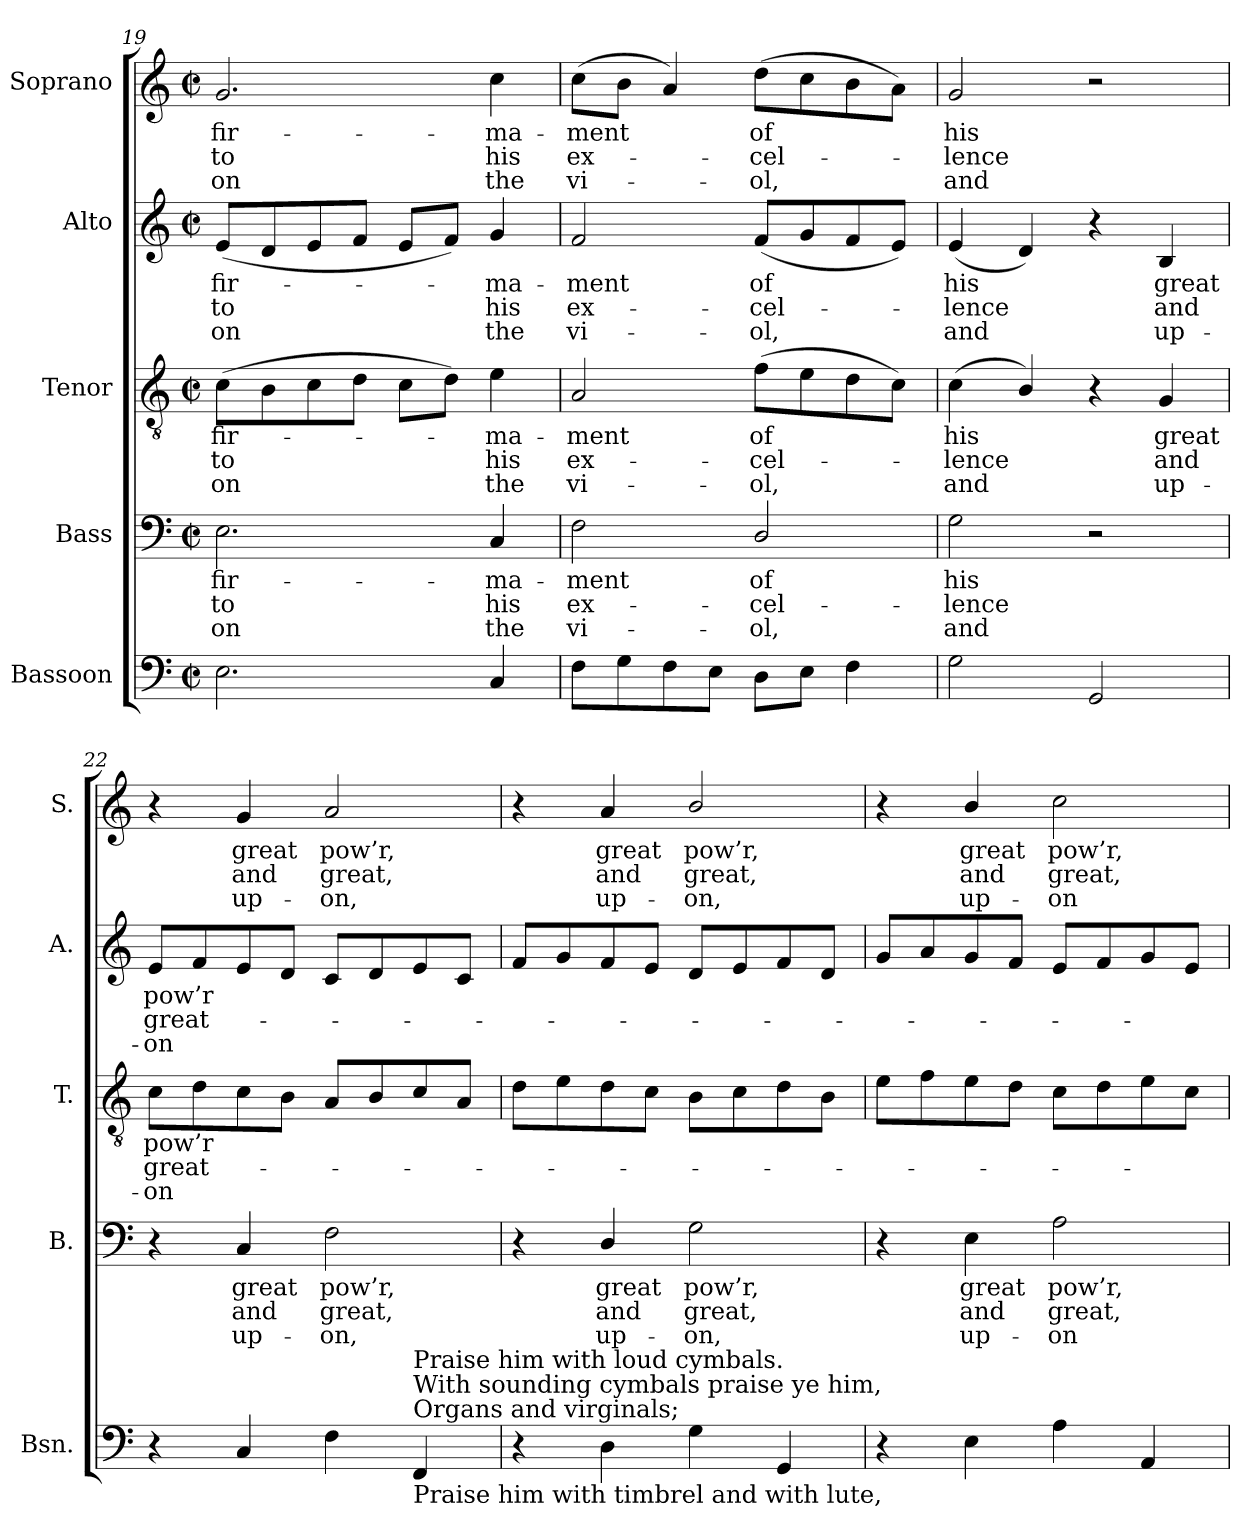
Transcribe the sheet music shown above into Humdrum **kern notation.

**kern	**kern	**text	**text	**text	**kern	**text	**text	**text	**kern	**text	**text	**text	**kern	**text	**text	**text
*part5	*part4	*part4	*part4	*part4	*part3	*part3	*part3	*part3	*part2	*part2	*part2	*part2	*part1	*part1	*part1	*part1
*staff5	*staff4	*staff4	*staff4	*staff4	*staff3	*staff3	*staff3	*staff3	*staff2	*staff2	*staff2	*staff2	*staff1	*staff1	*staff1	*staff1
*I"Bassoon	*I"Bass	*	*	*	*I"Tenor	*	*	*	*I"Alto	*	*	*	*I"Soprano	*	*	*
*I'Bsn.	*I'B.	*	*	*	*I'T.	*	*	*	*I'A.	*	*	*	*I'S.	*	*	*
*clefF4	*clefF4	*	*	*	*clefGv2	*	*	*	*clefG2	*	*	*	*clefG2	*	*	*
*	*	*	*	*	*ITrd7c12	*	*	*	*	*	*	*	*	*	*	*
*k[]	*k[]	*	*	*	*k[]	*	*	*	*k[]	*	*	*	*k[]	*	*	*
*C:	*C:	*	*	*	*C:	*	*	*	*C:	*	*	*	*C:	*	*	*
*M2/2	*M2/2	*	*	*	*M2/2	*	*	*	*M2/2	*	*	*	*M2/2	*	*	*
*met(c|)	*met(c|)	*	*	*	*met(c|)	*	*	*	*met(c|)	*	*	*	*met(c|)	*	*	*
=19	=19	=19	=19	=19	=19	=19	=19	=19	=19	=19	=19	=19	=19	=19	=19	=19
!	!	!LO:LY:b:color=#000000	!LO:LY:b:color=#000000	!LO:LY:b:color=#000000	!	!	!	!	!	!	!	!	!	!	!	!
!	!	!	!	!	!	!LO:LY:b:color=#000000	!LO:LY:b:color=#000000	!LO:LY:b:color=#000000	!	!	!	!	!	!	!	!
!	!	!	!	!	!	!	!	!	!	!LO:LY:b:color=#000000	!LO:LY:b:color=#000000	!LO:LY:b:color=#000000	!	!	!	!
!	!	!	!	!	!	!	!	!	!	!	!	!	!	!LO:LY:b:color=#000000	!LO:LY:b:color=#000000	!LO:LY:b:color=#000000
2.Ei\	2.Ei\	fir-	to	-on	(8Ci\L	fir-	to	-on	(8ei/L	fir-	to	-on	2.gi/	fir-	to	-on
.	.	.	.	.	8BBi\	.	.	.	8di/	.	.	.	.	.	.	.
.	.	.	.	.	8Ci\	.	.	.	8ei/	.	.	.	.	.	.	.
.	.	.	.	.	8Di\J	.	.	.	8fi/J	.	.	.	.	.	.	.
.	.	.	.	.	8Ci\L	.	.	.	8ei/L	.	.	.	.	.	.	.
.	.	.	.	.	8Di\J)	.	.	.	8fi/J)	.	.	.	.	.	.	.
!	!	!LO:LY:b:color=#000000	!LO:LY:b:color=#000000	!LO:LY:b:color=#000000	!	!	!	!	!	!	!	!	!	!	!	!
!	!	!	!	!	!	!LO:LY:b:color=#000000	!LO:LY:b:color=#000000	!LO:LY:b:color=#000000	!	!	!	!	!	!	!	!
!	!	!	!	!	!	!	!	!	!	!LO:LY:b:color=#000000	!LO:LY:b:color=#000000	!LO:LY:b:color=#000000	!	!	!	!
!	!	!	!	!	!	!	!	!	!	!	!	!	!	!LO:LY:b:color=#000000	!LO:LY:b:color=#000000	!LO:LY:b:color=#000000
4Ci/	4Ci/	-ma-	his	the	4Ei\	-ma-	his	the	4gi/	-ma-	his	the	4cci\	-ma-	his	the
=20	=20	=20	=20	=20	=20	=20	=20	=20	=20	=20	=20	=20	=20	=20	=20	=20
!	!	!LO:LY:b:color=#000000	!LO:LY:b:color=#000000	!LO:LY:b:color=#000000	!	!	!	!	!	!	!	!	!	!	!	!
!	!	!	!	!	!	!LO:LY:b:color=#000000	!LO:LY:b:color=#000000	!LO:LY:b:color=#000000	!	!	!	!	!	!	!	!
!	!	!	!	!	!	!	!	!	!	!LO:LY:b:color=#000000	!LO:LY:b:color=#000000	!LO:LY:b:color=#000000	!	!	!	!
!	!	!	!	!	!	!	!	!	!	!	!	!	!	!LO:LY:b:color=#000000	!LO:LY:b:color=#000000	!LO:LY:b:color=#000000
8Fi\L	2Fi\	-ment	ex-	vi-	2AAi/	-ment	ex-	vi-	2fi/	-ment	ex-	vi-	(8cci\L	-ment	ex-	vi-
8Gi\	.	.	.	.	.	.	.	.	.	.	.	.	8bi\J	.	.	.
8Fi\	.	.	.	.	.	.	.	.	.	.	.	.	4ai/)	.	.	.
8Ei\J	.	.	.	.	.	.	.	.	.	.	.	.	.	.	.	.
!	!	!LO:LY:b:color=#000000	!LO:LY:b:color=#000000	!LO:LY:b:color=#000000	!	!	!	!	!	!	!	!	!	!	!	!
!	!	!	!	!	!	!LO:LY:b:color=#000000	!LO:LY:b:color=#000000	!LO:LY:b:color=#000000	!	!	!	!	!	!	!	!
!	!	!	!	!	!	!	!	!	!	!LO:LY:b:color=#000000	!LO:LY:b:color=#000000	!LO:LY:b:color=#000000	!	!	!	!
!	!	!	!	!	!	!	!	!	!	!	!	!	!	!LO:LY:b:color=#000000	!LO:LY:b:color=#000000	!LO:LY:b:color=#000000
8Di\L	2Di/	of	-cel-	-ol,	(8Fi\L	of	-cel-	-ol,	(8fi/L	of	-cel-	-ol,	(8ddi\L	of	-cel-	-ol,
8Ei\J	.	.	.	.	8Ei\	.	.	.	8gi/	.	.	.	8cci\	.	.	.
4Fi\	.	.	.	.	8Di\	.	.	.	8fi/	.	.	.	8bi\	.	.	.
.	.	.	.	.	8Ci\J)	.	.	.	8ei/J)	.	.	.	8ai\J)	.	.	.
=21	=21	=21	=21	=21	=21	=21	=21	=21	=21	=21	=21	=21	=21	=21	=21	=21
!	!	!LO:LY:b:color=#000000	!LO:LY:b:color=#000000	!LO:LY:b:color=#000000	!	!	!	!	!	!	!	!	!	!	!	!
!	!	!	!	!	!	!LO:LY:b:color=#000000	!LO:LY:b:color=#000000	!LO:LY:b:color=#000000	!	!	!	!	!	!	!	!
!	!	!	!	!	!	!	!	!	!	!LO:LY:b:color=#000000	!LO:LY:b:color=#000000	!LO:LY:b:color=#000000	!	!	!	!
!	!	!	!	!	!	!	!	!	!	!	!	!	!	!LO:LY:b:color=#000000	!LO:LY:b:color=#000000	!LO:LY:b:color=#000000
2Gi\	2Gi\	his	-lence	and	(4Ci\	his	-lence	and	(4ei/	his	-lence	and	2gi/	his	-lence	and
.	.	.	.	.	4BBi/)	.	.	.	4di/)	.	.	.	.	.	.	.
2GGi/	2r	.	.	.	4r	.	.	.	4r	.	.	.	2r	.	.	.
!	!	!	!	!	!	!LO:LY:b:color=#000000	!LO:LY:b:color=#000000	!LO:LY:b:color=#000000	!	!	!	!	!	!	!	!
!	!	!	!	!	!	!	!	!	!	!LO:LY:b:color=#000000	!LO:LY:b:color=#000000	!LO:LY:b:color=#000000	!	!	!	!
.	.	.	.	.	4GGi/	great	and	up-	4Bi/	great	and	up-	.	.	.	.
!!LO:LB:g=z
=22	=22	=22	=22	=22	=22	=22	=22	=22	=22	=22	=22	=22	=22	=22	=22	=22
!	!	!	!	!	!	!LO:LY:b:color=#000000	!LO:LY:b:color=#000000	!LO:LY:b:color=#000000	!	!	!	!	!	!	!	!
!	!	!	!	!	!	!	!	!	!	!LO:LY:b:color=#000000	!LO:LY:b:color=#000000	!LO:LY:b:color=#000000	!	!	!	!
4r	4r	.	.	.	8Ci\L	pow’r	great-	-on	8ei/L	pow’r	great-	-on	4r	.	.	.
.	.	.	.	.	8Di\	.	.	.	8fi/	.	.	.	.	.	.	.
!	!	!LO:LY:b:color=#000000	!LO:LY:b:color=#000000	!LO:LY:b:color=#000000	!	!	!	!	!	!	!	!	!	!	!	!
!	!	!	!	!	!	!	!	!	!	!	!	!	!	!LO:LY:b:color=#000000	!LO:LY:b:color=#000000	!LO:LY:b:color=#000000
4Ci/	4Ci/	great	and	up-	8Ci\	.	.	.	8ei/	.	.	.	4gi/	great	and	up-
.	.	.	.	.	8BBi\J	.	.	.	8di/J	.	.	.	.	.	.	.
!	!	!LO:LY:b:color=#000000	!LO:LY:b:color=#000000	!LO:LY:b:color=#000000	!	!	!	!	!	!	!	!	!	!	!	!
!	!	!	!	!	!	!	!	!	!	!	!	!	!	!LO:LY:b:color=#000000	!LO:LY:b:color=#000000	!LO:LY:b:color=#000000
4Fi\	2Fi\	pow’r,	great,	-on,	8AAi/L	.	.	.	8ci/L	.	.	.	2ai/	pow’r,	great,	-on,
.	.	.	.	.	8BBi/	.	.	.	8di/	.	.	.	.	.	.	.
!LO:TX:b:t=Praise him with timbrel and with lute,	!	!	!	!	!	!	!	!	!	!	!	!	!	!	!	!
!LO:TX:t=Organs and virginals;	!	!	!	!	!	!	!	!	!	!	!	!	!	!	!	!
!LO:TX:t=With sounding cymbals praise ye him,	!	!	!	!	!	!	!	!	!	!	!	!	!	!	!	!
!LO:TX:t=Praise him with loud cymbals.	!	!	!	!	!	!	!	!	!	!	!	!	!	!	!	!
4FFi/	.	.	.	.	8Ci/	.	.	.	8ei/	.	.	.	.	.	.	.
.	.	.	.	.	8AAi/J	.	.	.	8ci/J	.	.	.	.	.	.	.
=23	=23	=23	=23	=23	=23	=23	=23	=23	=23	=23	=23	=23	=23	=23	=23	=23
4r	4r	.	.	.	8Di\L	.	.	.	8fi/L	.	.	.	4r	.	.	.
.	.	.	.	.	8Ei\	.	.	.	8gi/	.	.	.	.	.	.	.
!	!	!LO:LY:b:color=#000000	!LO:LY:b:color=#000000	!LO:LY:b:color=#000000	!	!	!	!	!	!	!	!	!	!	!	!
!	!	!	!	!	!	!	!	!	!	!	!	!	!	!LO:LY:b:color=#000000	!LO:LY:b:color=#000000	!LO:LY:b:color=#000000
4Di\	4Di/	great	and	up-	8Di\	.	.	.	8fi/	.	.	.	4ai/	great	and	up-
.	.	.	.	.	8Ci\J	.	.	.	8ei/J	.	.	.	.	.	.	.
!	!	!LO:LY:b:color=#000000	!LO:LY:b:color=#000000	!LO:LY:b:color=#000000	!	!	!	!	!	!	!	!	!	!	!	!
!	!	!	!	!	!	!	!	!	!	!	!	!	!	!LO:LY:b:color=#000000	!LO:LY:b:color=#000000	!LO:LY:b:color=#000000
4Gi\	2Gi\	pow’r,	great,	-on,	8BBi\L	.	.	.	8di/L	.	.	.	2bi/	pow’r,	great,	-on,
.	.	.	.	.	8Ci\	.	.	.	8ei/	.	.	.	.	.	.	.
4GGi/	.	.	.	.	8Di\	.	.	.	8fi/	.	.	.	.	.	.	.
.	.	.	.	.	8BBi\J	.	.	.	8di/J	.	.	.	.	.	.	.
=24	=24	=24	=24	=24	=24	=24	=24	=24	=24	=24	=24	=24	=24	=24	=24	=24
4r	4r	.	.	.	8Ei\L	.	.	.	8gi/L	.	.	.	4r	.	.	.
.	.	.	.	.	8Fi\	.	.	.	8ai/	.	.	.	.	.	.	.
!	!	!LO:LY:b:color=#000000	!LO:LY:b:color=#000000	!LO:LY:b:color=#000000	!	!	!	!	!	!	!	!	!	!	!	!
!	!	!	!	!	!	!	!	!	!	!	!	!	!	!LO:LY:b:color=#000000	!LO:LY:b:color=#000000	!LO:LY:b:color=#000000
4Ei\	4Ei\	great	and	up-	8Ei\	.	.	.	8gi/	.	.	.	4bi/	great	and	up-
.	.	.	.	.	8Di\J	.	.	.	8fi/J	.	.	.	.	.	.	.
!	!	!LO:LY:b:color=#000000	!LO:LY:b:color=#000000	!LO:LY:b:color=#000000	!	!	!	!	!	!	!	!	!	!	!	!
!	!	!	!	!	!	!	!	!	!	!	!	!	!	!LO:LY:b:color=#000000	!LO:LY:b:color=#000000	!LO:LY:b:color=#000000
4Ai\	2Ai\	pow’r,	great,	-on	8Ci\L	.	.	.	8ei/L	.	.	.	2cci\	pow’r,	great,	-on
.	.	.	.	.	8Di\	.	.	.	8fi/	.	.	.	.	.	.	.
4AAi/	.	.	.	.	8Ei\	.	.	.	8gi/	.	.	.	.	.	.	.
.	.	.	.	.	8Ci\J	.	.	.	8ei/J	.	.	.	.	.	.	.
=	=	=	=	=	=	=	=	=	=	=	=	=	=	=	=	=
*-	*-	*-	*-	*-	*-	*-	*-	*-	*-	*-	*-	*-	*-	*-	*-	*-
